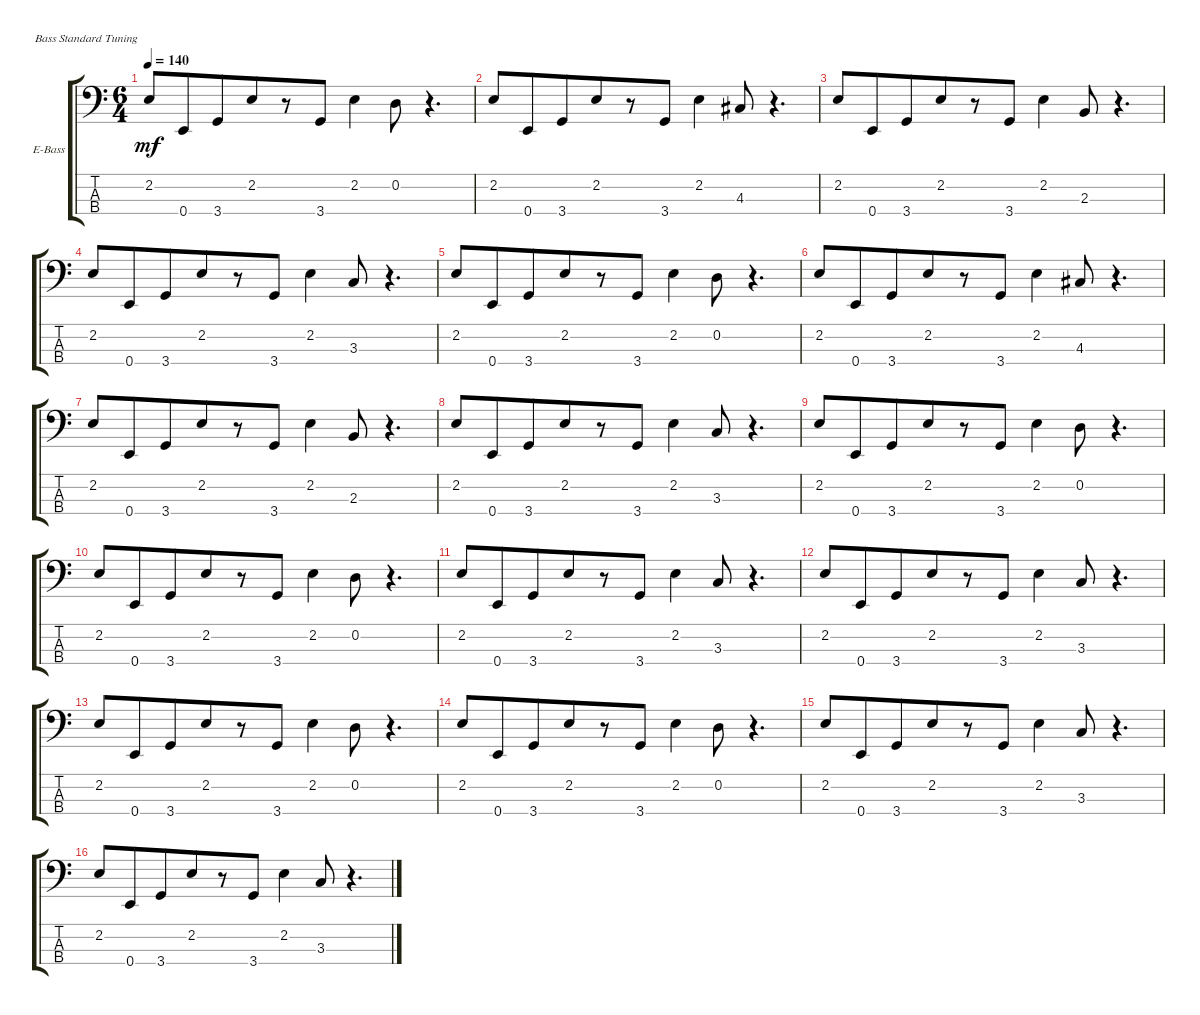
\bracketExtendMode groupsimilarinstruments
\firstSystemTrackNameOrientation horizontal
\otherSystemsTrackNameOrientation horizontal
\track ("Scott Roger (Bass)" "E-Bass") {instrument electricbasspick}
\staff {score tabs}
\tuning (G2 D2 A1 E1)
\ts (6 4)
\beaming (8 6 6)
\tempo 140
\clef f4
\ks c
2.2.8{dy mf} 0.4.8 3.4.8 2.2.8 r.8 3.4.8 2.2.4 0.2.8 r.4{d} |
2.2.8 0.4.8 3.4.8 2.2.8 r.8 3.4.8 2.2.4 4.3.8 r.4{d} |
2.2.8 0.4.8 3.4.8 2.2.8 r.8 3.4.8 2.2.4 2.3.8 r.4{d} |
2.2.8 0.4.8 3.4.8 2.2.8 r.8 3.4.8 2.2.4 3.3.8 r.4{d} |
2.2.8 0.4.8 3.4.8 2.2.8 r.8 3.4.8 2.2.4 0.2.8 r.4{d} |
2.2.8 0.4.8 3.4.8 2.2.8 r.8 3.4.8 2.2.4 4.3.8 r.4{d} |
2.2.8 0.4.8 3.4.8 2.2.8 r.8 3.4.8 2.2.4 2.3.8 r.4{d} |
2.2.8 0.4.8 3.4.8 2.2.8 r.8 3.4.8 2.2.4 3.3.8 r.4{d} |
2.2.8 0.4.8 3.4.8 2.2.8 r.8 3.4.8 2.2.4 0.2.8 r.4{d} |
2.2.8 0.4.8 3.4.8 2.2.8 r.8 3.4.8 2.2.4 0.2.8 r.4{d} |
2.2.8 0.4.8 3.4.8 2.2.8 r.8 3.4.8 2.2.4 3.3.8 r.4{d} |
2.2.8 0.4.8 3.4.8 2.2.8 r.8 3.4.8 2.2.4 3.3.8 r.4{d} |
2.2.8 0.4.8 3.4.8 2.2.8 r.8 3.4.8 2.2.4 0.2.8 r.4{d} |
2.2.8 0.4.8 3.4.8 2.2.8 r.8 3.4.8 2.2.4 0.2.8 r.4{d} |
2.2.8 0.4.8 3.4.8 2.2.8 r.8 3.4.8 2.2.4 3.3.8 r.4{d} |
2.2.8 0.4.8 3.4.8 2.2.8 r.8 3.4.8 2.2.4 3.3.8 r.4{d}
